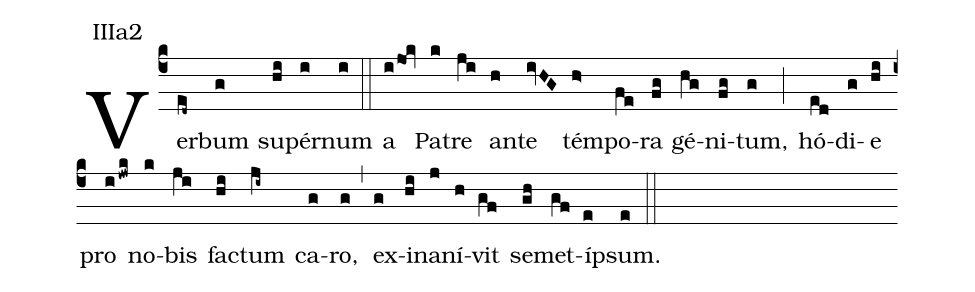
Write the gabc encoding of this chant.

annotation: IIIa2;
%%
(c4)Ver(ed~)bum(g) su(hi)pér(i)num(i) (::) a(ijok) Pa(k)tre(ji) an(h)te(ivHG) tém(h>)po(fe)ra(fg) gé(hg)ni(fg)tum,(g) (;) hó(ed)di(g)e(hi) pro(ijwk) no(k)bis(ji) fa(hi)ctum(ji~) ca(g)ro,(g) (,) ex(g)i(hi)na(j)ní(h)vit(gf) se(gh)met(gf)í(e)psum.(e) (::)
